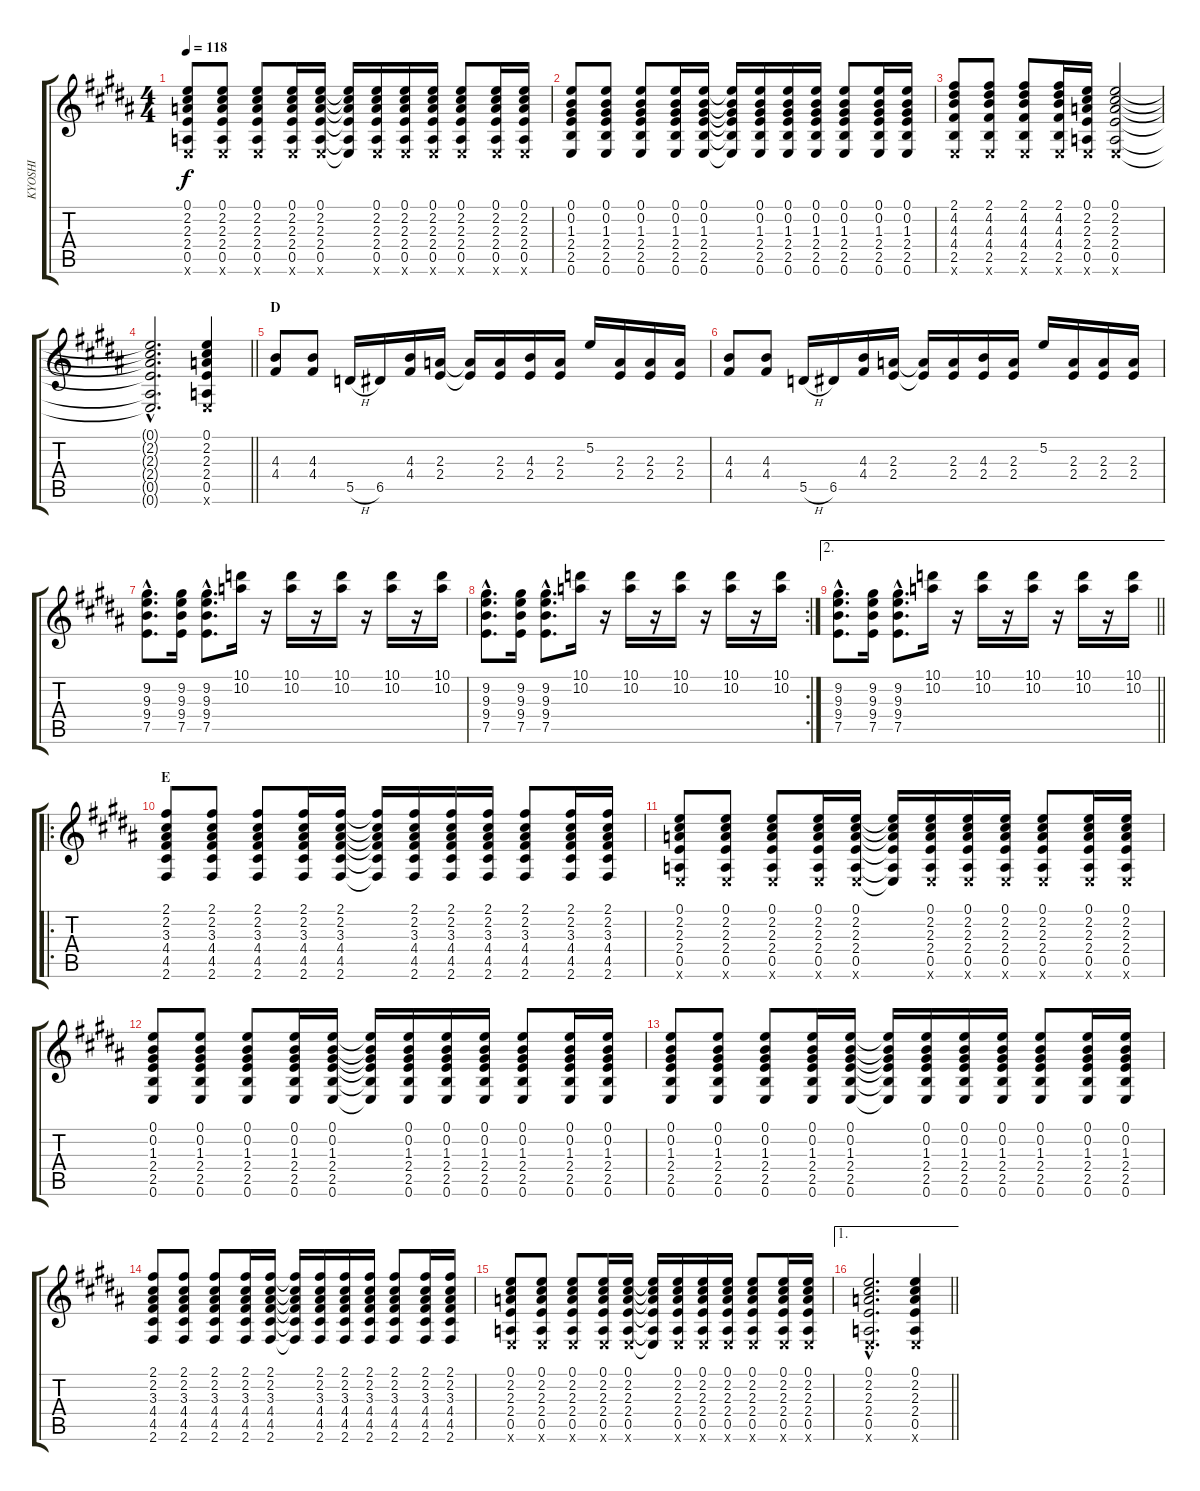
\track ("KYOSHI" "KYOSHI") {instrument acousticguitarnylon}
\staff {score tabs}
\tuning (E4 B3 G3 D3 A2 E2) {hide}
\ts (4 4)
\tempo 118
\clef g2
\ks b
(0.1 2.2 2.3 2.4 0.5 0.6{x}).8{dy f} (0.1 2.2 2.3 2.4 0.5 0.6{x}).8 (0.1 2.2 2.3 2.4 0.5 0.6{x}).8 (0.1 2.2 2.3 2.4 0.5 0.6{x}).16 (0.1 2.2 2.3 2.4 0.5 0.6{x}).16 (0.1{t} 2.2{t} 2.3{t} 2.4{t} 0.5{t} 0.6{t}).16 (0.1 2.2 2.3 2.4 0.5 0.6{x}).16 (0.1 2.2 2.3 2.4 0.5 0.6{x}).16 (0.1 2.2 2.3 2.4 0.5 0.6{x}).16 (0.1 2.2 2.3 2.4 0.5 0.6{x}).8 (0.1 2.2 2.3 2.4 0.5 0.6{x}).16 (0.1 2.2 2.3 2.4 0.5 0.6{x}).16 |
(0.1 0.2 1.3 2.4 2.5 0.6).8 (0.1 0.2 1.3 2.4 2.5 0.6).8 (0.1 0.2 1.3 2.4 2.5 0.6).8 (0.1 0.2 1.3 2.4 2.5 0.6).16 (0.1 0.2 1.3 2.4 2.5 0.6).16 (0.1{t} 0.2{t} 1.3{t} 2.4{t} 2.5{t} 0.6{t}).16 (0.1 0.2 1.3 2.4 2.5 0.6).16 (0.1 0.2 1.3 2.4 2.5 0.6).16 (0.1 0.2 1.3 2.4 2.5 0.6).16 (0.1 0.2 1.3 2.4 2.5 0.6).8 (0.1 0.2 1.3 2.4 2.5 0.6).16 (0.1 0.2 1.3 2.4 2.5 0.6).16 |
(2.1 4.2 4.3 4.4 2.5 0.6{x}).8 (2.1 4.2 4.3 4.4 2.5 0.6{x}).8 (2.1 4.2 4.3 4.4 2.5 0.6{x}).8 (2.1 4.2 4.3 4.4 2.5 0.6{x}).16 (0.1 2.2 2.3 2.4 0.5 0.6{x}).16 (0.1 2.2 2.3 2.4 0.5 0.6{x}).2 |
\barLineRight lightlight
(0.1{hac t} 2.2{hac t} 2.3{hac t} 2.4{hac t} 0.5{hac t} 0.6{hac t}).2{d} (0.1 2.2 2.3 2.4 0.5 0.6{x}).4 |
\section ("" "D")
(4.3 4.4).8 (4.3 4.4).8 5.5{h}.16 6.5.16 (4.3 4.4).16 (2.3 2.4).16 (2.3{t} 2.4{t}).16 (2.3 2.4).16 (4.3 2.4).16 (2.3 2.4).16 5.2.16 (2.3 2.4).16 (2.3 2.4).16 (2.3 2.4).16 |
(4.3 4.4).8 (4.3 4.4).8 5.5{h}.16 6.5.16 (4.3 4.4).16 (2.3 2.4).16 (2.3{t} 2.4{t}).16 (2.3 2.4).16 (4.3 2.4).16 (2.3 2.4).16 5.2.16 (2.3 2.4).16 (2.3 2.4).16 (2.3 2.4).16 |
(9.2{hac} 9.3{hac} 9.4{hac} 7.5{hac}).8{d} (9.2 9.3 9.4 7.5).16 (9.2{hac} 9.3{hac} 9.4{hac} 7.5{hac}).8{d} (10.1 10.2).16 r.16 (10.1 10.2).16 r.16 (10.1 10.2).16 r.16 (10.1 10.2).16 r.16 (10.1 10.2).16 |
\rc 2
(9.2{hac} 9.3{hac} 9.4{hac} 7.5{hac}).8{d} (9.2 9.3 9.4 7.5).16 (9.2{hac} 9.3{hac} 9.4{hac} 7.5{hac}).8{d} (10.1 10.2).16 r.16 (10.1 10.2).16 r.16 (10.1 10.2).16 r.16 (10.1 10.2).16 r.16 (10.1 10.2).16 |
\ae 2
\barLineRight lightlight
(9.2{hac} 9.3{hac} 9.4{hac} 7.5{hac}).8{d} (9.2 9.3 9.4 7.5).16 (9.2{hac} 9.3{hac} 9.4{hac} 7.5{hac}).8{d} (10.1 10.2).16 r.16 (10.1 10.2).16 r.16 (10.1 10.2).16 r.16 (10.1 10.2).16 r.16 (10.1 10.2).16 |
\ro
\section ("" "E")
(2.1 2.2 3.3 4.4 4.5 2.6).8 (2.1 2.2 3.3 4.4 4.5 2.6).8 (2.1 2.2 3.3 4.4 4.5 2.6).8 (2.1 2.2 3.3 4.4 4.5 2.6).16 (2.1 2.2 3.3 4.4 4.5 2.6).16 (2.1{t} 2.2{t} 3.3{t} 4.4{t} 4.5{t} 2.6{t}).16 (2.1 2.2 3.3 4.4 4.5 2.6).16 (2.1 2.2 3.3 4.4 4.5 2.6).16 (2.1 2.2 3.3 4.4 4.5 2.6).16 (2.1 2.2 3.3 4.4 4.5 2.6).8 (2.1 2.2 3.3 4.4 4.5 2.6).16 (2.1 2.2 3.3 4.4 4.5 2.6).16 |
(0.1 2.2 2.3 2.4 0.5 0.6{x}).8 (0.1 2.2 2.3 2.4 0.5 0.6{x}).8 (0.1 2.2 2.3 2.4 0.5 0.6{x}).8 (0.1 2.2 2.3 2.4 0.5 0.6{x}).16 (0.1 2.2 2.3 2.4 0.5 0.6{x}).16 (0.1{t} 2.2{t} 2.3{t} 2.4{t} 0.5{t} 0.6{t}).16 (0.1 2.2 2.3 2.4 0.5 0.6{x}).16 (0.1 2.2 2.3 2.4 0.5 0.6{x}).16 (0.1 2.2 2.3 2.4 0.5 0.6{x}).16 (0.1 2.2 2.3 2.4 0.5 0.6{x}).8 (0.1 2.2 2.3 2.4 0.5 0.6{x}).16 (0.1 2.2 2.3 2.4 0.5 0.6{x}).16 |
(0.1 0.2 1.3 2.4 2.5 0.6).8 (0.1 0.2 1.3 2.4 2.5 0.6).8 (0.1 0.2 1.3 2.4 2.5 0.6).8 (0.1 0.2 1.3 2.4 2.5 0.6).16 (0.1 0.2 1.3 2.4 2.5 0.6).16 (0.1{t} 0.2{t} 1.3{t} 2.4{t} 2.5{t} 0.6{t}).16 (0.1 0.2 1.3 2.4 2.5 0.6).16 (0.1 0.2 1.3 2.4 2.5 0.6).16 (0.1 0.2 1.3 2.4 2.5 0.6).16 (0.1 0.2 1.3 2.4 2.5 0.6).8 (0.1 0.2 1.3 2.4 2.5 0.6).16 (0.1 0.2 1.3 2.4 2.5 0.6).16 |
(0.1 0.2 1.3 2.4 2.5 0.6).8 (0.1 0.2 1.3 2.4 2.5 0.6).8 (0.1 0.2 1.3 2.4 2.5 0.6).8 (0.1 0.2 1.3 2.4 2.5 0.6).16 (0.1 0.2 1.3 2.4 2.5 0.6).16 (0.1{t} 0.2{t} 1.3{t} 2.4{t} 2.5{t} 0.6{t}).16 (0.1 0.2 1.3 2.4 2.5 0.6).16 (0.1 0.2 1.3 2.4 2.5 0.6).16 (0.1 0.2 1.3 2.4 2.5 0.6).16 (0.1 0.2 1.3 2.4 2.5 0.6).8 (0.1 0.2 1.3 2.4 2.5 0.6).16 (0.1 0.2 1.3 2.4 2.5 0.6).16 |
(2.1 2.2 3.3 4.4 4.5 2.6).8 (2.1 2.2 3.3 4.4 4.5 2.6).8 (2.1 2.2 3.3 4.4 4.5 2.6).8 (2.1 2.2 3.3 4.4 4.5 2.6).16 (2.1 2.2 3.3 4.4 4.5 2.6).16 (2.1{t} 2.2{t} 3.3{t} 4.4{t} 4.5{t} 2.6{t}).16 (2.1 2.2 3.3 4.4 4.5 2.6).16 (2.1 2.2 3.3 4.4 4.5 2.6).16 (2.1 2.2 3.3 4.4 4.5 2.6).16 (2.1 2.2 3.3 4.4 4.5 2.6).8 (2.1 2.2 3.3 4.4 4.5 2.6).16 (2.1 2.2 3.3 4.4 4.5 2.6).16 |
(0.1 2.2 2.3 2.4 0.5 0.6{x}).8 (0.1 2.2 2.3 2.4 0.5 0.6{x}).8 (0.1 2.2 2.3 2.4 0.5 0.6{x}).8 (0.1 2.2 2.3 2.4 0.5 0.6{x}).16 (0.1 2.2 2.3 2.4 0.5 0.6{x}).16 (0.1{t} 2.2{t} 2.3{t} 2.4{t} 0.5{t} 0.6{t}).16 (0.1 2.2 2.3 2.4 0.5 0.6{x}).16 (0.1 2.2 2.3 2.4 0.5 0.6{x}).16 (0.1 2.2 2.3 2.4 0.5 0.6{x}).16 (0.1 2.2 2.3 2.4 0.5 0.6{x}).8 (0.1 2.2 2.3 2.4 0.5 0.6{x}).16 (0.1 2.2 2.3 2.4 0.5 0.6{x}).16 |
\ae 1
\barLineRight lightlight
(0.1{hac} 2.2{hac} 2.3{hac} 2.4{hac} 0.5{hac} 0.6{hac x}).2{d} (0.1 2.2 2.3 2.4 0.5 0.6{x}).4
